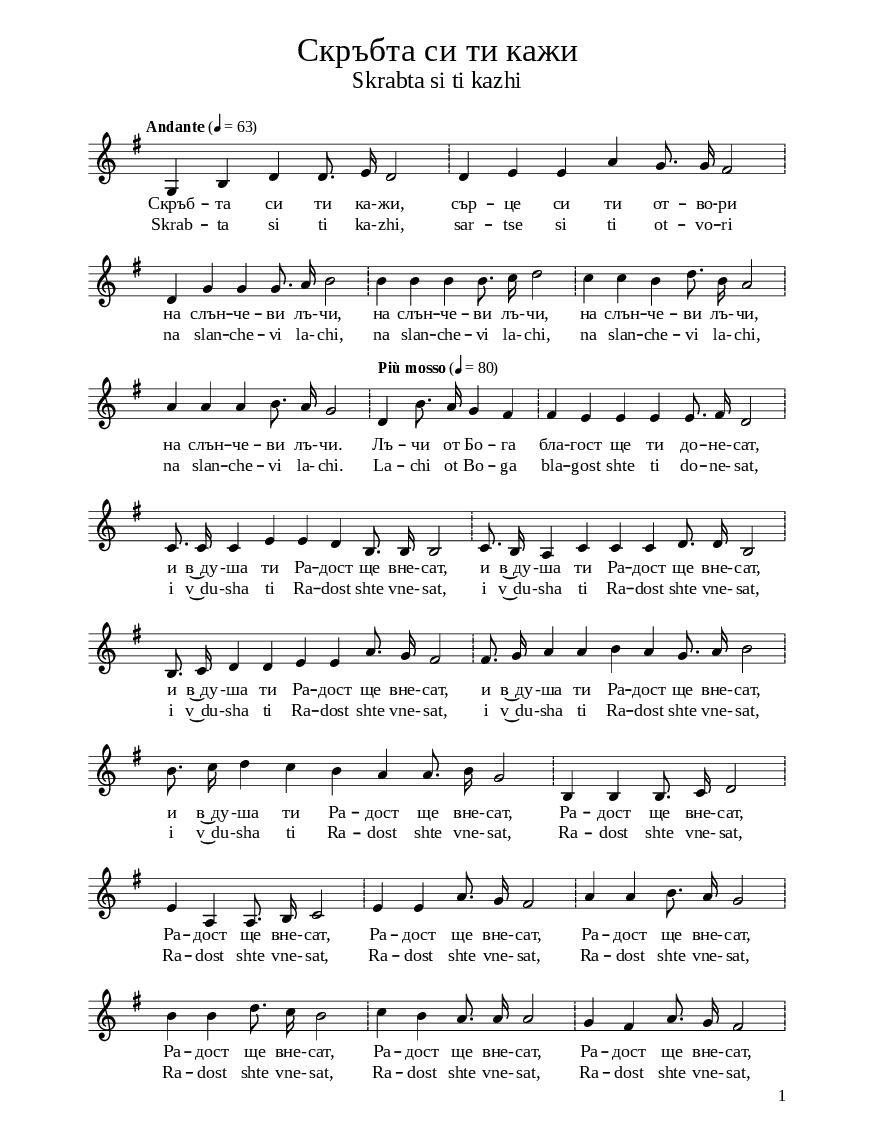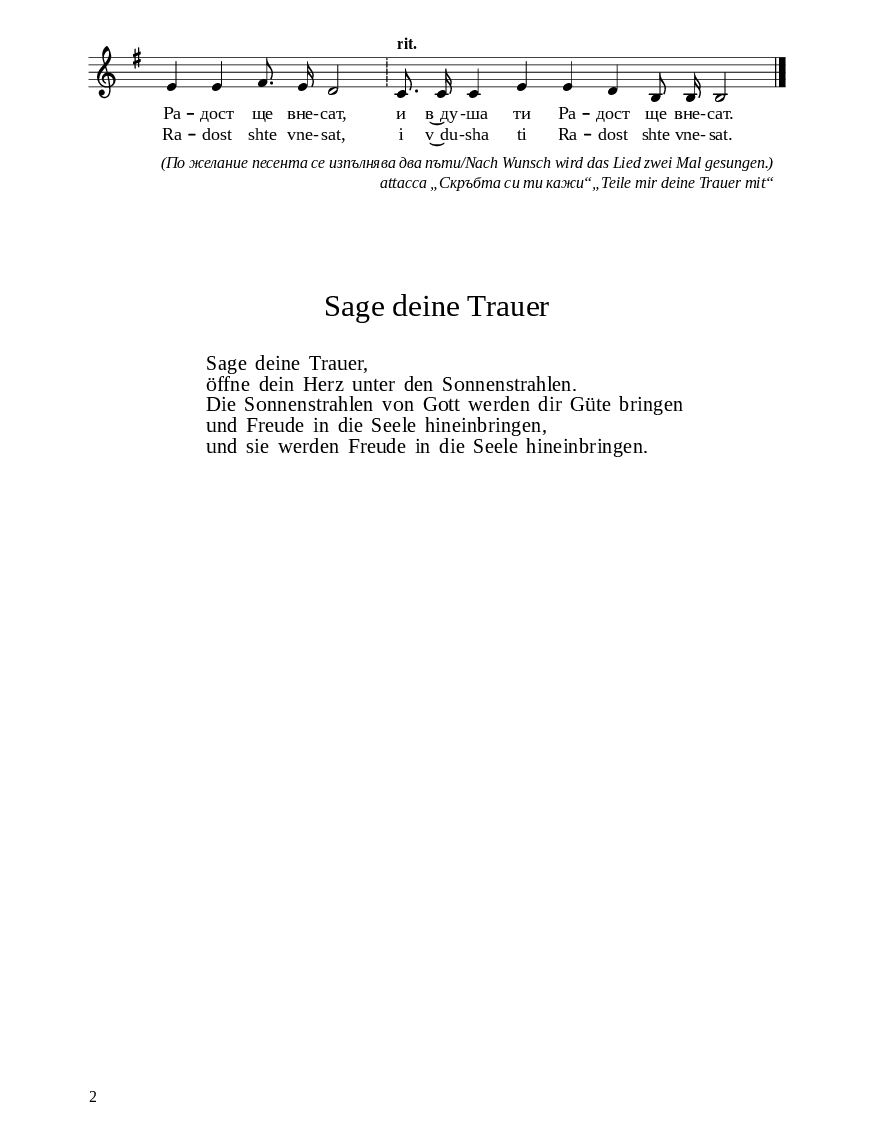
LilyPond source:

\version "2.22.1"

% include paper part and global functions
\include "include/globals.ily"

\bookpart {
  \include "include/bookpart-paper.ily"
  \score {
    \include "include/score-layout.ily"

    \new Voice \relative c' {
      \clef treble
      \key g \major
      %\tempo "Moderato" 8 = 160
      \autoBeamOff
      \omit Score.TimeSignature
      \cadenzaOn % allows custom bar lines
      \tempoFunc "Andante" 4 "63"
      \autoBeamOff

      g4 b d d8. e16 d 2  \bar "!"  d4 e e a g8. g16 fis2 \bar  "!" \break
      d4 g g g8. a16 b2 \bar "!" b4 b b b8. c16 d2 \bar "!" c4 c b d8. b16 a2 \bar "!"  \break
      a4 a4 a4  b8. a16 g2 \bar "!"
      \tempoFunc "Più mosso" 4 "80"
      d4 b'8. a16 g4 fis4 \bar "!" fis4 e e e e8. fis16 d2  \bar "!"  \break
      c8. c16 c4 e e d b8. b16 b2 \bar "!" c8. b16 a4 c4 c4 c4 d8. d16 b2 \bar "!"  \break
      b8. c16 d4 d e e a8. g16 fis2 \bar "!" fis8. g16 a4 a4 b a g8.  a16 b2 \bar "!"  \break
      b8. c16 d4 c b a a8. b16 g2  \bar "!"  b,4 b b8.c16 d2 \bar "!"  \break
      e4 a, a8. b16 c2 \bar "!" e4 e4 a8. g16 fis2 \bar "!"  a4 a b8. a16 g2 \bar "!"  \break

      b4b d8. c16 b2  \bar "!" c4b a8. a16 a2  \bar "!"  g4 fis4 a8. g16 fis2 \bar "!"  \break

      e4 e fis8. e16 d2 \bar "!" \tempo "rit." c8. c16 c4 e4 e d b8 b16 b2 \bar "|."  \break


    }

    \addlyrics {
      Скръб -- та си ти "ка-"  -- жи,
      сър -- це си ти от -- во -- ри
      на слън -- че -- ви "лъ-" -- чи,
      на слън -- че -- ви "лъ-" -- чи,
      на слън -- че -- ви "лъ-" -- чи,
      на слън -- че -- ви "лъ-" -- чи.
      Лъ -- чи от Бо -- га
      бла -- гост ще ти до -- "не-" -- сат,
      и в~ду -- "-ша" ти Ра -- дост ще "вне-" -- сат,
      и в~ду -- "-ша" ти Ра -- дост ще "вне-" -- сат,
      и в~ду -- "-ша" ти Ра -- дост ще "вне-" -- сат,
      и в~ду -- "-ша" ти Ра -- дост ще "вне-" -- сат,
      и в~ду -- "-ша" ти Ра -- дост ще "вне-" -- сат,
      Ра -- дост ще "вне-" -- сат, Ра -- дост ще "вне-" -- сат,
      Ра -- дост ще "вне-" -- сат, Ра -- дост ще "вне-" -- сат,
      Ра -- дост ще "вне-" -- сат, Ра -- дост ще "вне-" -- сат,
      Ра -- дост ще "вне-" -- сат, Ра -- дост ще "вне-" -- сат,
      и в~ду -- "-ша" ти Ра -- дост ще "вне-" -- сат.}

      \addlyrics {
        Skrab -- ta si ti "ka-"  -- zhi,
        sar -- tse si ti ot -- vo -- ri
        na slan -- che -- vi "la-" -- chi,
        na slan -- che -- vi "la-" -- chi,
        na slan -- che -- vi "la-" -- chi,
        na slan -- che -- vi "la-" -- chi.
        La -- chi ot Bo -- ga
        bla -- gost shte ti do -- "ne-" -- sat,
        i v~du -- "-sha" ti Ra -- dost shte "vne-" -- sat,
        i v~du -- "-sha" ti Ra -- dost shte "vne-" -- sat,
        i v~du -- "-sha" ti Ra -- dost shte "vne-" -- sat,
        i v~du -- "-sha" ti Ra -- dost shte "vne-" -- sat,
        i v~du -- "-sha" ti Ra -- dost shte "vne-" -- sat,
        Ra -- dost shte "vne-" -- sat, Ra -- dost shte "vne-" -- sat,
        Ra -- dost shte "vne-" -- sat, Ra -- dost shte "vne-" -- sat,
        Ra -- dost shte "vne-" -- sat, Ra -- dost shte "vne-" -- sat,
        Ra -- dost shte "vne-" -- sat, Ra -- dost shte "vne-" -- sat,
        i v~du -- "-sha" ti Ra -- dost shte "vne-" -- sat.
        }

        \header {
          title = \titleFunc "Скръбта си ти кажи" "Skrabta si ti kazhi"
        }

        \midi{}

      } % score

      \markup \italic \dc-one-nobold "(По желание песента се изпълнява два пъти/Nach Wunsch wird das Lied zwei Mal gesungen.)"
      \markup \italic \dc-one-nobold "attacca „Скръбта си ти кажи“„Teile mir deine Trauer mit“"
      \markup \empty-three
      % include foreign translation(s) of the song
      \version "2.22.1"

\markup \fill-line { \fontsize #deTitleFontSize "Sage deine Trauer" }
\markup \null
\markup \null
\markup \fontsize #deCoupletFontSize {
  \hspace #10
  \override #`(baseline-skip . ,deCoupletBaselineSkip)

  \column {
     \line { " " }      
     \line { " " Sage deine Trauer, }
           \line { " "  öffne dein Herz unter den Sonnenstrahlen.}

\line { " " Die Sonnenstrahlen von Gott werden dir Güte bringen}
        \line { " "und Freude in die Seele hineinbringen,}

\line { " " und sie werden Freude in die Seele hineinbringen.}
      
       
    }
    
    
}


    } % bookpart
